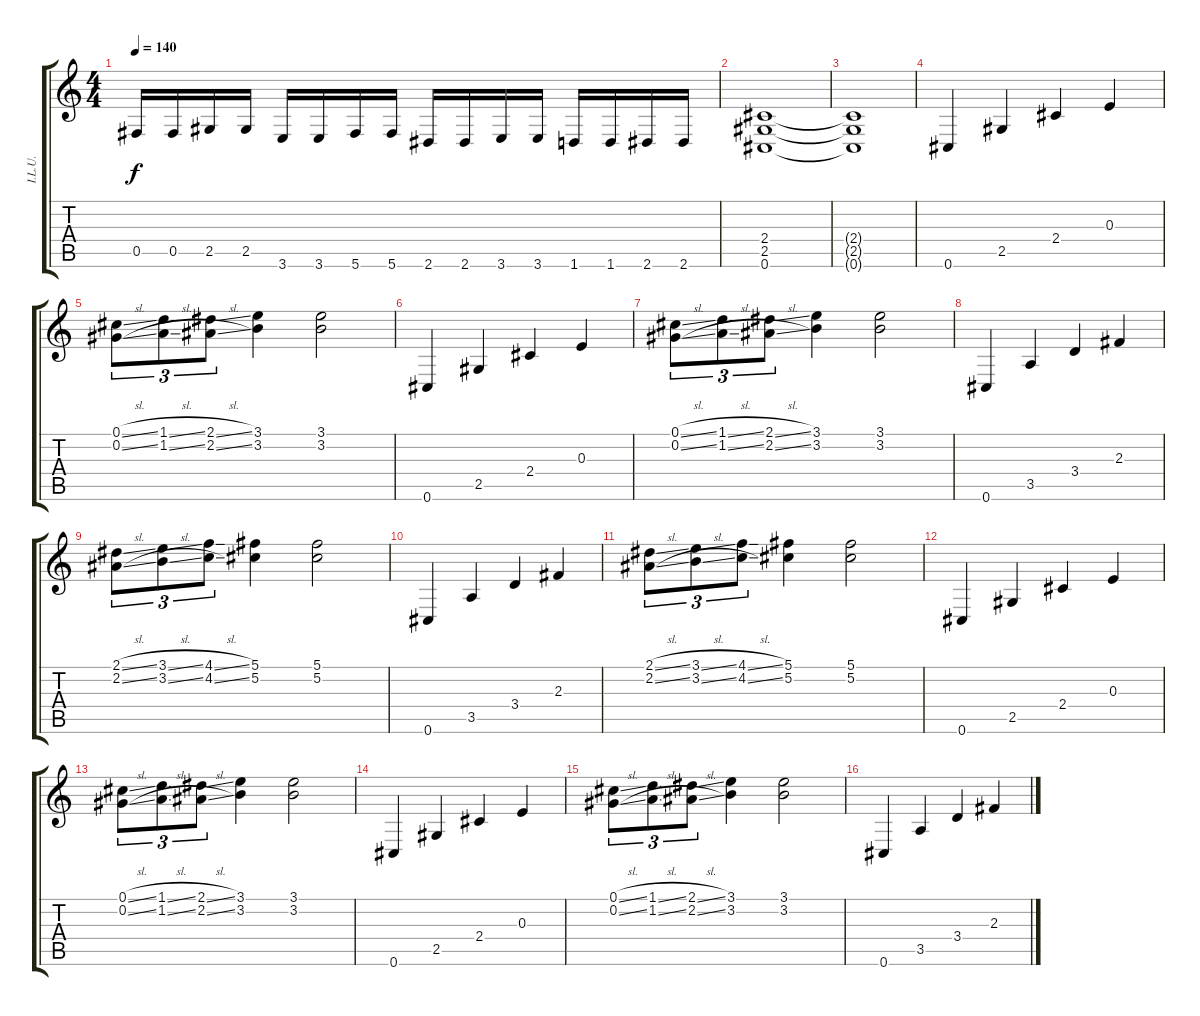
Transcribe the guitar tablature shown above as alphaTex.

\track ("I.L.U." "I.L.U.") {instrument distortionguitar}
\staff {score tabs}
\tuning (Db4 Ab3 E3 B2 Gb2 Db2) {hide}
\ts (4 4)
\tempo 140
\clef g2
\ks c
0.5.16{dy f} 0.5.16 2.5.16 2.5.16 3.6.16 3.6.16 5.6.16 5.6.16 2.6.16 2.6.16 3.6.16 3.6.16 1.6.16 1.6.16 2.6.16 2.6.16 |
(2.4 2.5 0.6).1 |
(2.4{t} 2.5{t} 0.6{t}).1 |
0.6.4{instrument acousticguitarnylon} 2.5.4 2.4.4 0.3.4 |
(0.1{sl} 0.2{sl}).8{tu (3 2)} (1.1{sl} 1.2{sl}).8{tu (3 2)} (2.1{sl} 2.2{sl}).8{tu (3 2)} (3.1 3.2).4 (3.1 3.2).2 |
0.6.4 2.5.4 2.4.4 0.3.4 |
(0.1{sl} 0.2{sl}).8{tu (3 2)} (1.1{sl} 1.2{sl}).8{tu (3 2)} (2.1{sl} 2.2{sl}).8{tu (3 2)} (3.1 3.2).4 (3.1 3.2).2 |
0.6.4 3.5.4 3.4.4 2.3.4 |
(2.1{sl} 2.2{sl}).8{tu (3 2)} (3.1{sl} 3.2{sl}).8{tu (3 2)} (4.1{sl} 4.2{sl}).8{tu (3 2)} (5.1 5.2).4 (5.1 5.2).2 |
0.6.4 3.5.4 3.4.4 2.3.4 |
(2.1{sl} 2.2{sl}).8{tu (3 2)} (3.1{sl} 3.2{sl}).8{tu (3 2)} (4.1{sl} 4.2{sl}).8{tu (3 2)} (5.1 5.2).4 (5.1 5.2).2 |
0.6.4{instrument acousticguitarnylon} 2.5.4 2.4.4 0.3.4 |
(0.1{sl} 0.2{sl}).8{tu (3 2)} (1.1{sl} 1.2{sl}).8{tu (3 2)} (2.1{sl} 2.2{sl}).8{tu (3 2)} (3.1 3.2).4 (3.1 3.2).2 |
0.6.4 2.5.4 2.4.4 0.3.4 |
(0.1{sl} 0.2{sl}).8{tu (3 2)} (1.1{sl} 1.2{sl}).8{tu (3 2)} (2.1{sl} 2.2{sl}).8{tu (3 2)} (3.1 3.2).4 (3.1 3.2).2 |
0.6.4 3.5.4 3.4.4 2.3.4
